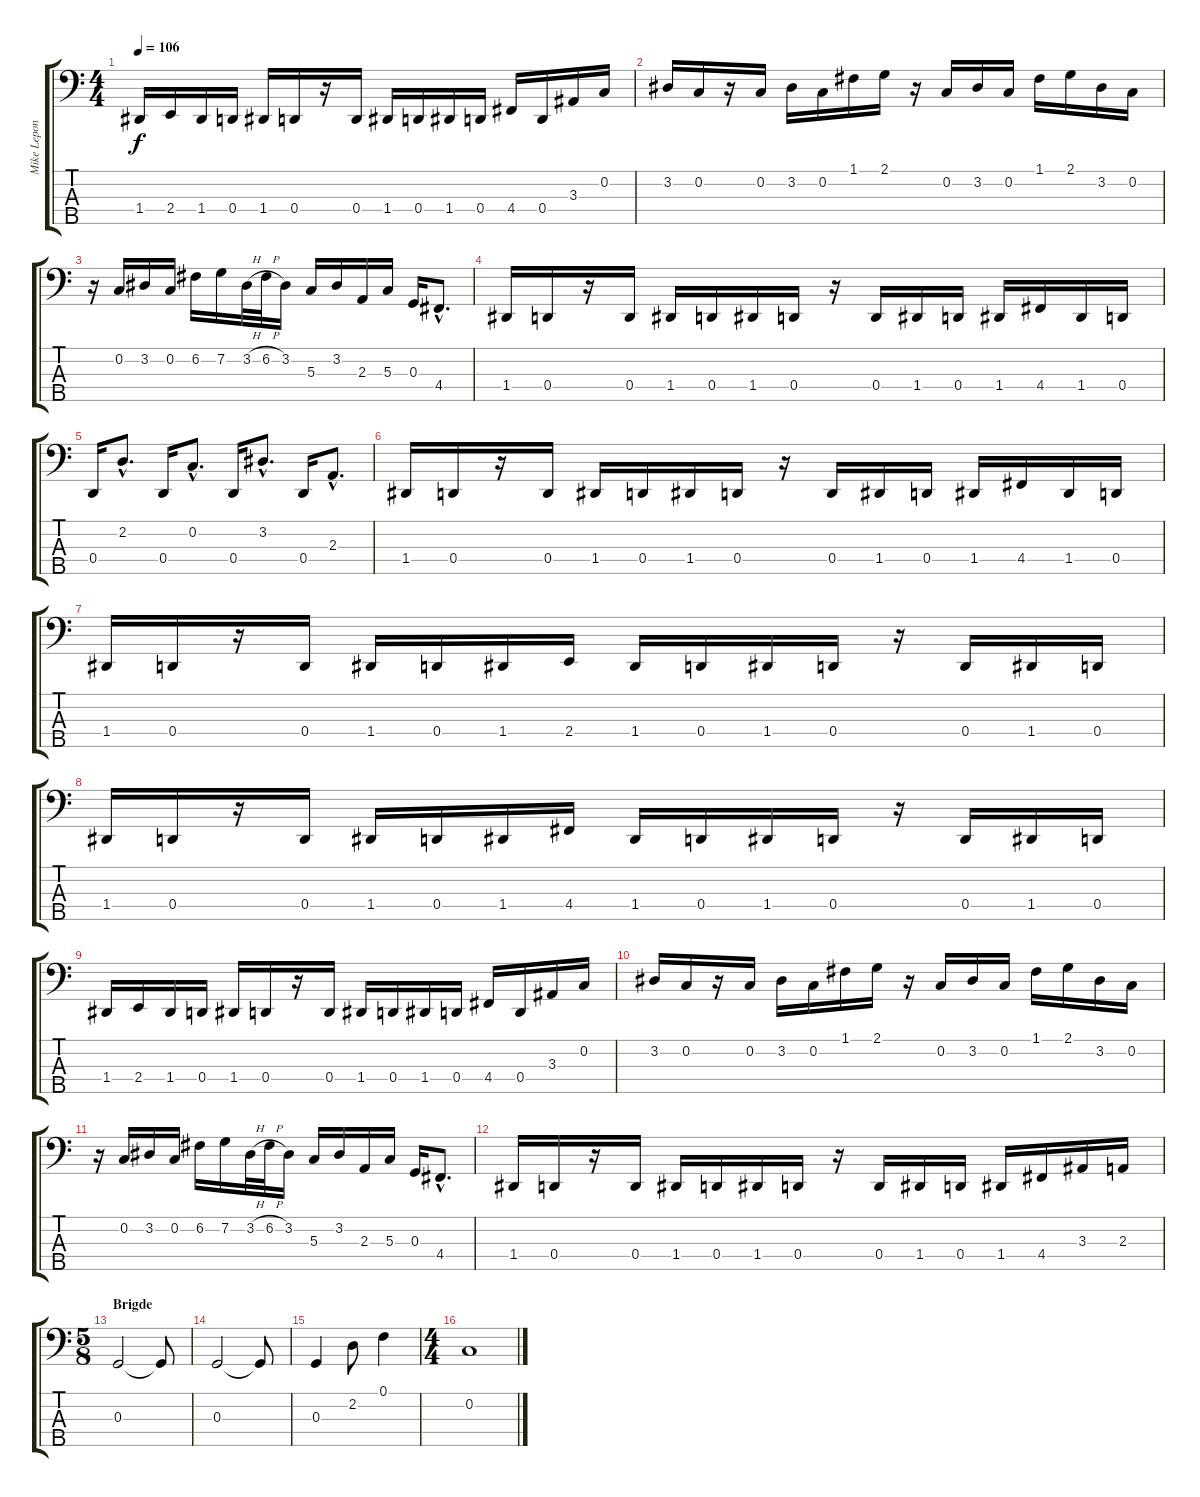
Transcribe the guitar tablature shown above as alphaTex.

\track ("Mike Lepond" "Mike Lepon") {instrument electricbasspick}
\staff {score tabs}
\tuning (F2 C2 G1 D1 A0) {hide}
\ts (4 4)
\tempo 106
\clef f4
\ks c
1.4.16{dy f} 2.4.16 1.4.16 0.4.16 1.4.16 0.4.16 r.16 0.4.16 1.4.16 0.4.16 1.4.16 0.4.16 4.4.16 0.4.16 3.3.16 0.2.16 |
3.2.16 0.2.16 r.16 0.2.16 3.2.16 0.2.16 1.1.16 2.1.16 r.16 0.2.16 3.2.16 0.2.16 1.1.16 2.1.16 3.2.16 0.2.16 |
r.16 0.2.16 3.2.16 0.2.16 6.2.16 7.2.16 3.2{h}.32 6.2{h}.32 3.2.16 5.3.16 3.2.16 2.3.16 5.3.16 0.3.16 4.4{hac}.8{d} |
1.4.16 0.4.16 r.16 0.4.16 1.4.16 0.4.16 1.4.16 0.4.16 r.16 0.4.16 1.4.16 0.4.16 1.4.16 4.4.16 1.4.16 0.4.16 |
0.4.16 2.2{hac}.8{d} 0.4.16 0.2{hac}.8{d} 0.4.16 3.2{hac}.8{d} 0.4.16 2.3{hac}.8{d} |
1.4.16 0.4.16 r.16 0.4.16 1.4.16 0.4.16 1.4.16 0.4.16 r.16 0.4.16 1.4.16 0.4.16 1.4.16 4.4.16 1.4.16 0.4.16 |
1.4.16 0.4.16 r.16 0.4.16 1.4.16 0.4.16 1.4.16 2.4.16 1.4.16 0.4.16 1.4.16 0.4.16 r.16 0.4.16 1.4.16 0.4.16 |
1.4.16 0.4.16 r.16 0.4.16 1.4.16 0.4.16 1.4.16 4.4.16 1.4.16 0.4.16 1.4.16 0.4.16 r.16 0.4.16 1.4.16 0.4.16 |
1.4.16 2.4.16 1.4.16 0.4.16 1.4.16 0.4.16 r.16 0.4.16 1.4.16 0.4.16 1.4.16 0.4.16 4.4.16 0.4.16 3.3.16 0.2.16 |
3.2.16 0.2.16 r.16 0.2.16 3.2.16 0.2.16 1.1.16 2.1.16 r.16 0.2.16 3.2.16 0.2.16 1.1.16 2.1.16 3.2.16 0.2.16 |
r.16 0.2.16 3.2.16 0.2.16 6.2.16 7.2.16 3.2{h}.32 6.2{h}.32 3.2.16 5.3.16 3.2.16 2.3.16 5.3.16 0.3.16 4.4{hac}.8{d} |
1.4.16 0.4.16 r.16 0.4.16 1.4.16 0.4.16 1.4.16 0.4.16 r.16 0.4.16 1.4.16 0.4.16 1.4.16 4.4.16 3.3.16 2.3.16 |
\ts (5 8)
\section ("" "Brigde")
0.3.2 0.3{t}.8 |
0.3.2 0.3{t}.8 |
0.3.4 2.2.8 0.1.4 |
\ts (4 4)
0.2.1
